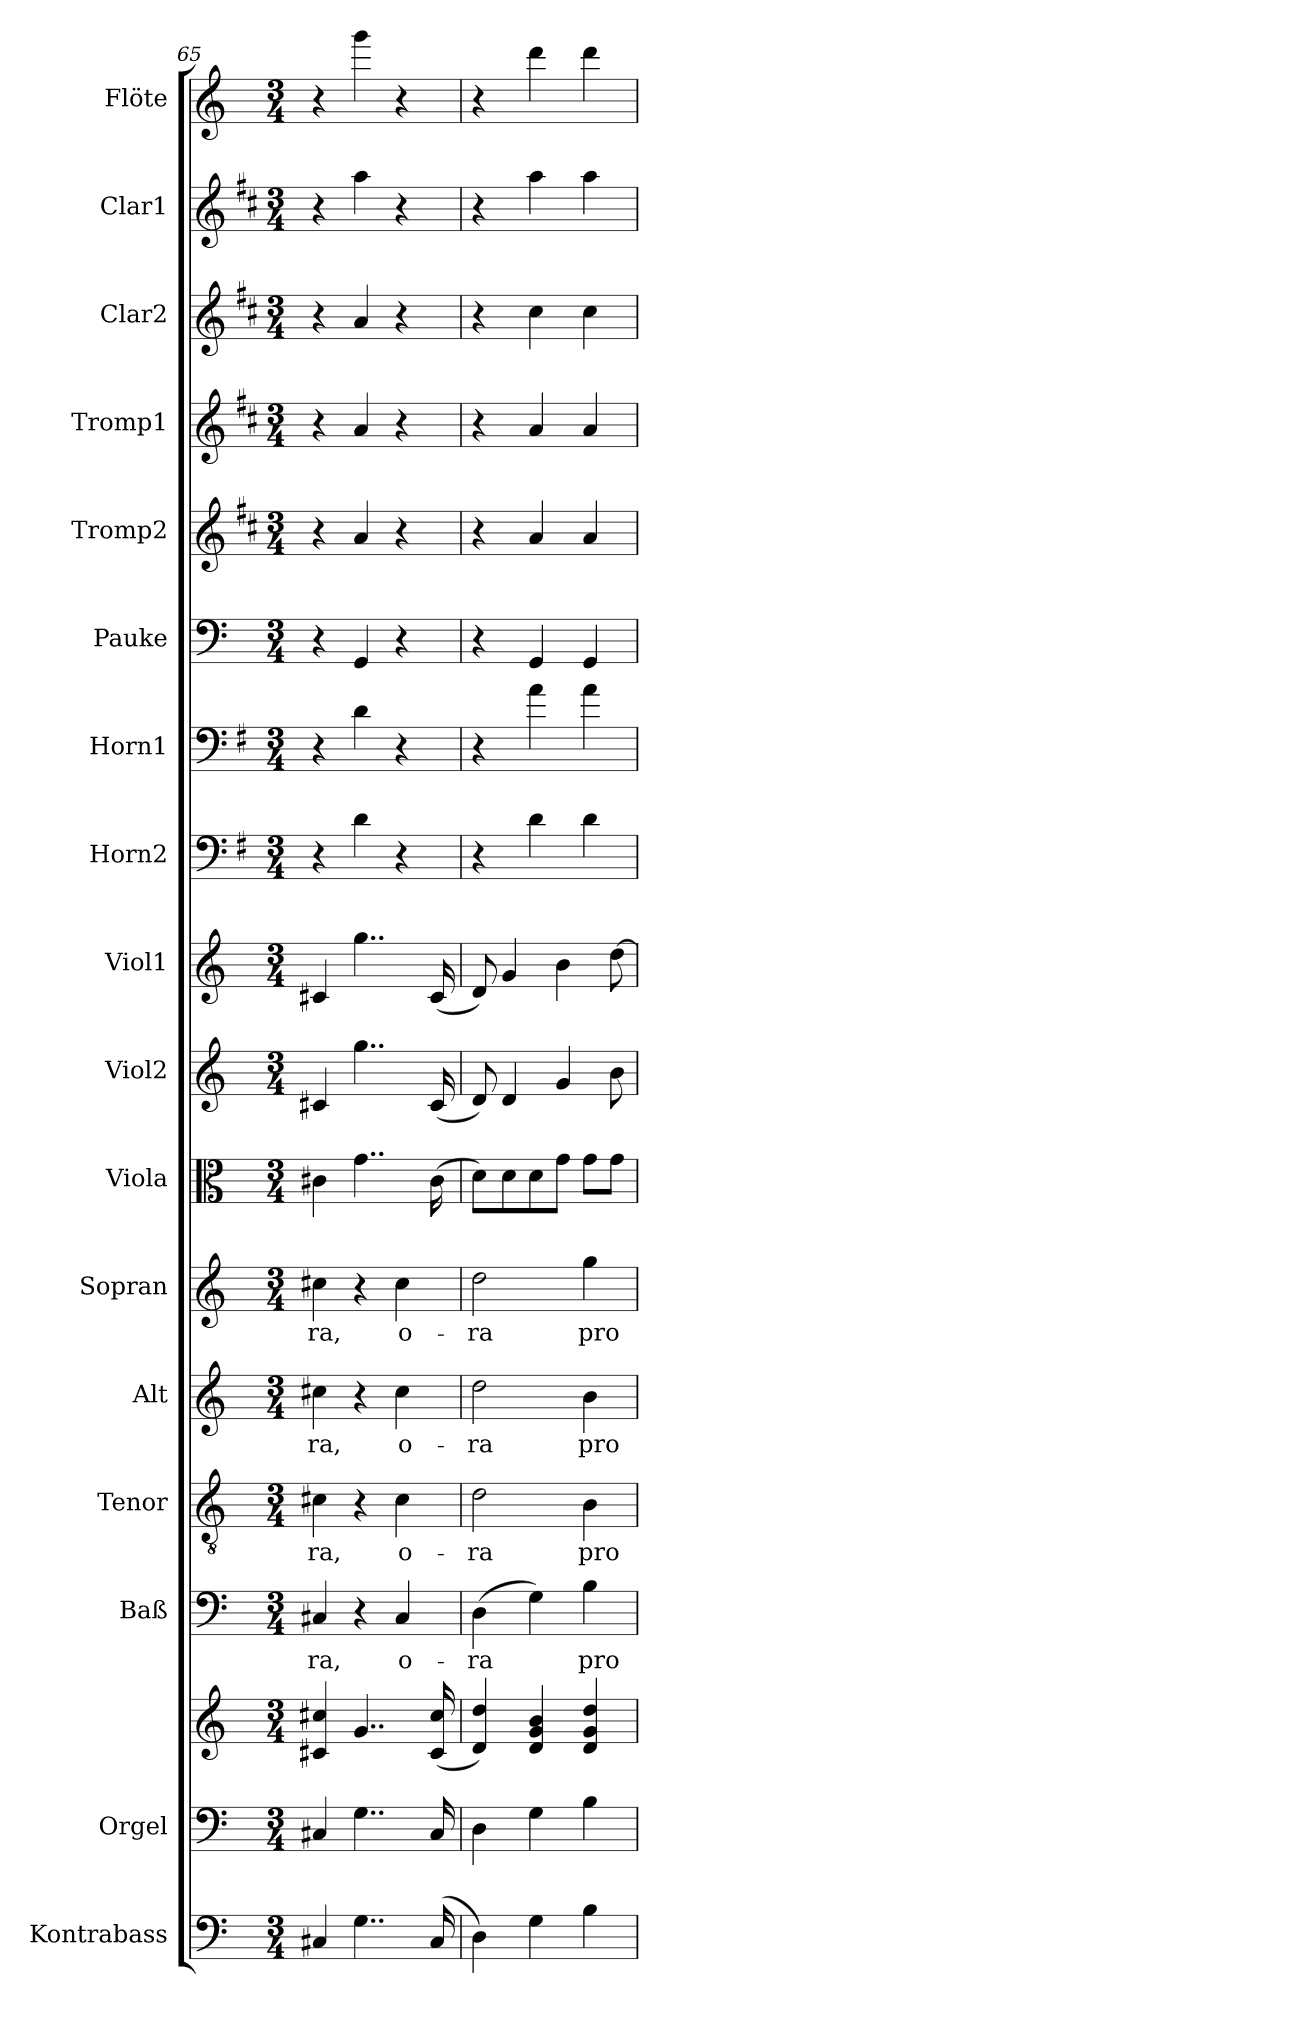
**kern	**kern	**kern	**kern	**text	**kern	**text	**kern	**text	**kern	**text	**kern	**kern	**kern	**kern	**kern	**kern	**kern	**kern	**kern	**kern	**kern
*part17	*part16	*part16	*part15	*part15	*part14	*part14	*part13	*part13	*part12	*part12	*part11	*part10	*part9	*part8	*part7	*part6	*part5	*part4	*part3	*part2	*part1
*staff18	*staff17	*staff16	*staff15	*staff15	*staff14	*staff14	*staff13	*staff13	*staff12	*staff12	*staff11	*staff10	*staff9	*staff8	*staff7	*staff6	*staff5	*staff4	*staff3	*staff2	*staff1
*I"Kontrabass	*I"Orgel	*	*I"Baß	*	*I"Tenor	*	*I"Alt	*	*I"Sopran	*	*I"Viola	*I"Viol2	*I"Viol1	*I"Horn2	*I"Horn1	*I"Pauke	*I"Tromp2	*I"Tromp1	*I"Clar2	*I"Clar1	*I"Flöte
*I'Kb	*	*	*I'B	*	*I'T	*	*I'A	*	*I'S	*	*I'Vla	*I'Vl2	*I'Vl1	*I'Hr2	*I'Hr1	*I'Pk	*I'Tr2	*I'Tr1	*I'Cl2	*I'Cl1	*I'Fl
*clefF4	*clefF4	*clefG2	*clefF4	*	*clefGv2	*	*clefG2	*	*clefG2	*	*clefC3	*clefG2	*clefG2	*clefF4	*clefF4	*clefF4	*clefG2	*clefG2	*clefG2	*clefG2	*clefG2
*ITrd7c12	*	*	*	*	*	*	*	*	*	*	*	*	*	*ITrd4c7	*ITrd4c7	*	*ITrd1c2	*ITrd1c2	*ITrd1c2	*ITrd1c2	*
*k[]	*k[]	*k[]	*k[]	*	*k[]	*	*k[]	*	*k[]	*	*k[]	*k[]	*k[]	*k[]	*k[]	*k[]	*k[]	*k[]	*k[]	*k[]	*k[]
*C:	*C:	*C:	*C:	*	*C:	*	*C:	*	*C:	*	*C:	*C:	*C:	*C:	*C:	*C:	*C:	*C:	*C:	*C:	*C:
*M3/4	*M3/4	*M3/4	*M3/4	*	*M3/4	*	*M3/4	*	*M3/4	*	*M3/4	*M3/4	*M3/4	*M3/4	*M3/4	*M3/4	*M3/4	*M3/4	*M3/4	*M3/4	*M3/4
=65	=65	=65	=65	=65	=65	=65	=65	=65	=65	=65	=65	=65	=65	=65	=65	=65	=65	=65	=65	=65	=65
!	!	!	!	!LO:LY:b	!	!LO:LY:b	!	!LO:LY:b	!	!LO:LY:b	!	!	!	!	!	!	!	!	!	!	!
4CC#X/	4C#X/	4c#X/ 4cc#X/	4C#X/	-ra,	4c#X\	-ra,	4cc#X\	-ra,	4cc#X\	-ra,	4c#X\	4c#X/	4c#X/	4r	4r	4r	4r	4r	4r	4r	4r
4..GG\	4..G\	4..g/	4r	.	4r	.	4r	.	4r	.	4..g\	4..gg\	4..gg\	4G\	4G\	4GG/	4g/	4g/	4g/	4gg\	4ggg\
!	!	!	!	!LO:LY:b	!	!LO:LY:b	!	!LO:LY:b	!	!LO:LY:b	!	!	!	!	!	!	!	!	!	!	!
.	.	.	4C#/	o-	4c#\	o-	4cc#\	o-	4cc#\	o-	.	.	.	4r	4r	4r	4r	4r	4r	4r	4r
(16CC#/	16C#/	(<16c#/ 16cc#/	.	.	.	.	.	.	.	.	(>16c#\	(<16c#/	(<16c#/	.	.	.	.	.	.	.	.
!!LO:PB:g=z
=66	=66	=66	=66	=66	=66	=66	=66	=66	=66	=66	=66	=66	=66	=66	=66	=66	=66	=66	=66	=66	=66
!	!	!	!	!LO:LY:b	!	!LO:LY:b	!	!LO:LY:b	!	!LO:LY:b	!	!	!	!	!	!	!	!	!	!	!
4DD\)	4D\	4d/ 4dd/)	(>4D\	-ra	2d\	-ra	2dd\	-ra	2dd\	-ra	8d\L)	8d/)	8d/)	4r	4r	4r	4r	4r	4r	4r	4r
.	.	.	.	.	.	.	.	.	.	.	8d\	4d/	4g/	.	.	.	.	.	.	.	.
4GG\	4G\	4d/ 4g/ 4b/	4G\)	.	.	.	.	.	.	.	8d\	.	.	4G\	4d\	4GG/	4g/	4g/	4b\	4gg\	4ddd\
.	.	.	.	.	.	.	.	.	.	.	8g\J	4g/	4b\	.	.	.	.	.	.	.	.
!	!	!	!	!LO:LY:b	!	!LO:LY:b	!	!LO:LY:b	!	!LO:LY:b	!	!	!	!	!	!	!	!	!	!	!
4BB\	4B\	4d/ 4g/ 4dd/	4B\	pro	4B\	pro	4b\	pro	4gg\	pro	8g\L	.	.	4G\	4d\	4GG/	4g/	4g/	4b\	4gg\	4ddd\
.	.	.	.	.	.	.	.	.	.	.	8g\J	8b\	[8dd\	.	.	.	.	.	.	.	.
=	=	=	=	=	=	=	=	=	=	=	=	=	=	=	=	=	=	=	=	=	=
*-	*-	*-	*-	*-	*-	*-	*-	*-	*-	*-	*-	*-	*-	*-	*-	*-	*-	*-	*-	*-	*-
